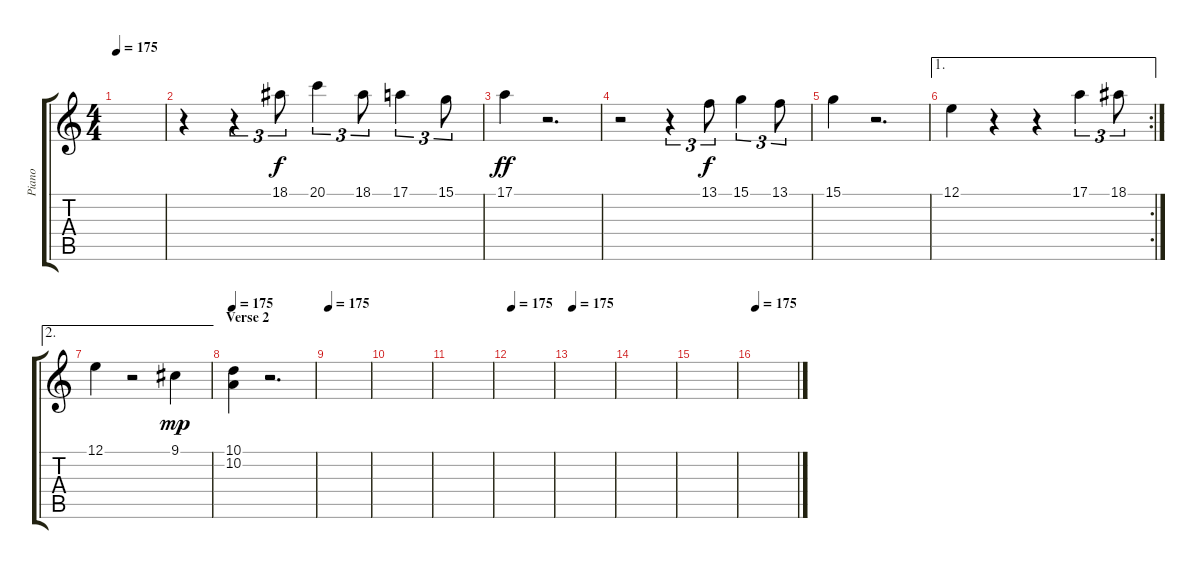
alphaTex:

\track ("Piano" "Piano") {instrument brightacousticpiano}
\staff {score tabs}
\tuning (E4 B3 G3 D3 A2 E2) {hide}
\ts (4 4)
\tempo 175
\clef g2
\ks c
|
r.4 r.4{tu (3 2)} 18.1.8{tu (3 2) dy f volume 9} 20.1.4{tu (3 2)} 18.1.8{tu (3 2)} 17.1.4{tu (3 2)} 15.1.8{tu (3 2)} |
17.1.4{dy ff} r.2{d} |
r.2 r.4{tu (3 2)} 13.1.8{tu (3 2) dy f} 15.1.4{tu (3 2)} 13.1.8{tu (3 2)} |
15.1.4 r.2{d} |
\ae 1
\rc 2
12.1.4 r.4 r.4 17.1.4{tu (3 2)} 18.1.8{tu (3 2)} |
\ae 2
12.1.4 r.2 9.1.4{dy mp} |
\section ("" "Verse 2")
\tempo 175
(10.1 10.2).4 r.2{d} |
\tempo 175
|
|
|
\tempo 175
|
\tempo 175
|
|
|
\tempo 175
